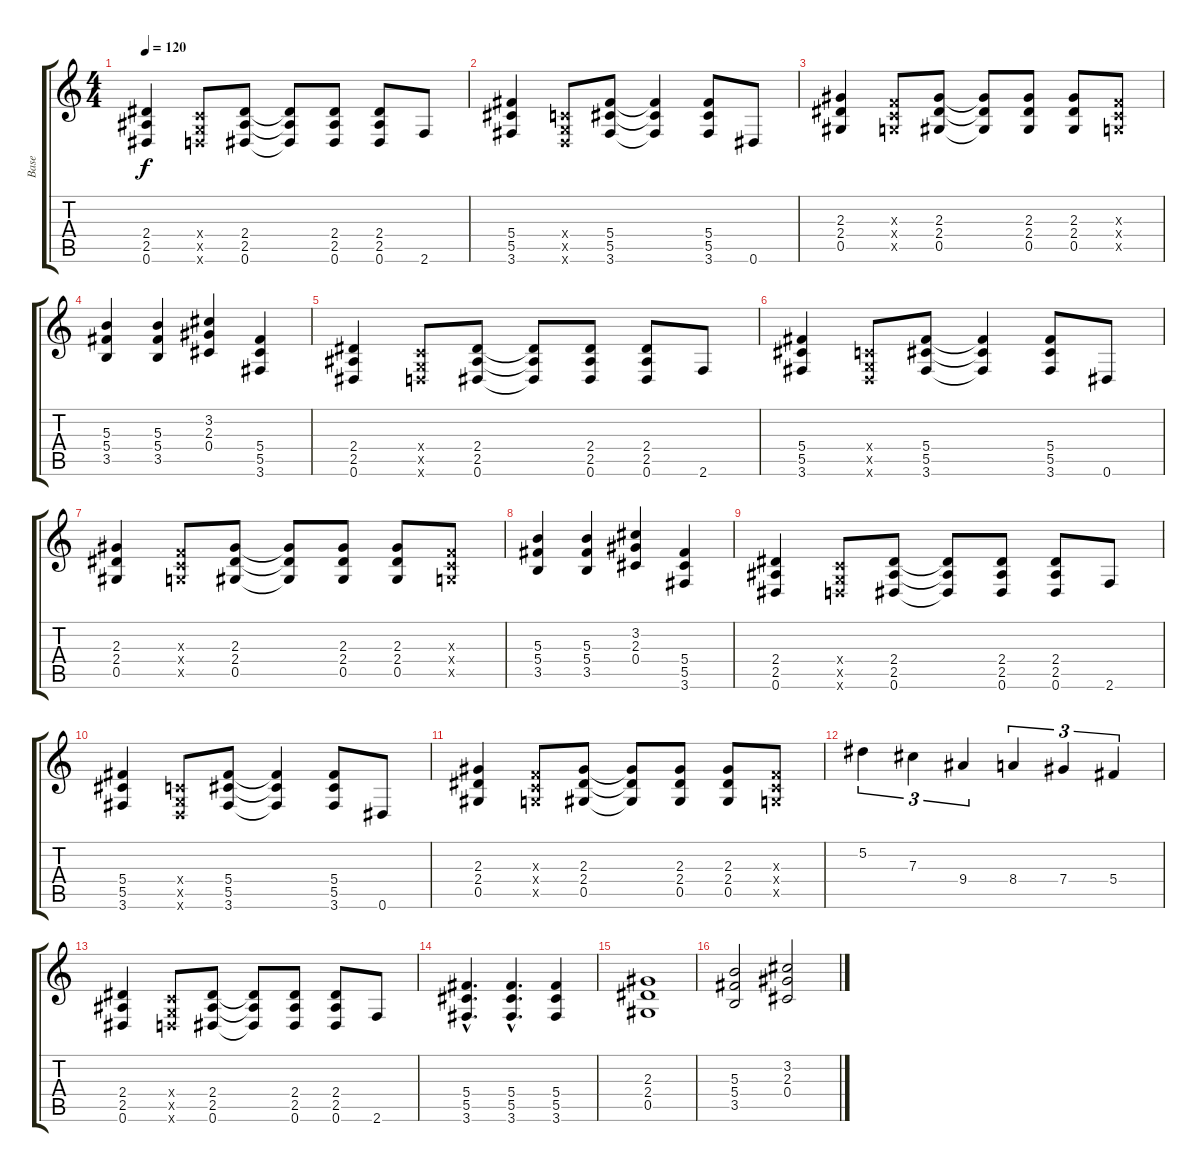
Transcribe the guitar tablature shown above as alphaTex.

\track ("Base" "Base") {instrument electricguitarjazz}
\staff {score tabs}
\tuning (Eb4 Bb3 Gb3 Db3 Ab2 Eb2) {hide}
\ts (4 4)
\tempo 120
\clef g2
\ks c
(2.4 2.5 0.6).4{dy f} (-1.4{x} -1.5{x} -1.6{x}).8 (2.4 2.5 0.6).8 (2.4{t} 2.5{t} 0.6{t}).8 (2.4 2.5 0.6).8 (2.4 2.5 0.6).8 2.6.8 |
(5.4 5.5 3.6).4 (-1.4{x} -1.5{x} -1.6{x}).8 (5.4 5.5 3.6).8 (5.4{t} 5.5{t} 3.6{t}).4 (5.4 5.5 3.6).8 0.6.8 |
(2.3 2.4 0.5).4 (-1.3{x} -1.4{x} -1.5{x}).8 (2.3 2.4 0.5).8 (2.3{t} 2.4{t} 0.5{t}).8 (2.3 2.4 0.5).8 (2.3 2.4 0.5).8 (-1.3{x} -1.4{x} -1.5{x}).8 |
(5.3 5.4 3.5).4 (5.3 5.4 3.5).4 (3.2 2.3 0.4).4 (5.4 5.5 3.6).4 |
(2.4 2.5 0.6).4 (-1.4{x} -1.5{x} -1.6{x}).8 (2.4 2.5 0.6).8 (2.4{t} 2.5{t} 0.6{t}).8 (2.4 2.5 0.6).8 (2.4 2.5 0.6).8 2.6.8 |
(5.4 5.5 3.6).4 (-1.4{x} -1.5{x} -1.6{x}).8 (5.4 5.5 3.6).8 (5.4{t} 5.5{t} 3.6{t}).4 (5.4 5.5 3.6).8 0.6.8 |
(2.3 2.4 0.5).4 (-1.3{x} -1.4{x} -1.5{x}).8 (2.3 2.4 0.5).8 (2.3{t} 2.4{t} 0.5{t}).8 (2.3 2.4 0.5).8 (2.3 2.4 0.5).8 (-1.3{x} -1.4{x} -1.5{x}).8 |
(5.3 5.4 3.5).4 (5.3 5.4 3.5).4 (3.2 2.3 0.4).4 (5.4 5.5 3.6).4 |
(2.4 2.5 0.6).4 (-1.4{x} -1.5{x} -1.6{x}).8 (2.4 2.5 0.6).8 (2.4{t} 2.5{t} 0.6{t}).8 (2.4 2.5 0.6).8 (2.4 2.5 0.6).8 2.6.8 |
(5.4 5.5 3.6).4 (-1.4{x} -1.5{x} -1.6{x}).8 (5.4 5.5 3.6).8 (5.4{t} 5.5{t} 3.6{t}).4 (5.4 5.5 3.6).8 0.6.8 |
(2.3 2.4 0.5).4 (-1.3{x} -1.4{x} -1.5{x}).8 (2.3 2.4 0.5).8 (2.3{t} 2.4{t} 0.5{t}).8 (2.3 2.4 0.5).8 (2.3 2.4 0.5).8 (-1.3{x} -1.4{x} -1.5{x}).8 |
5.2.4{tu (3 2)} 7.3.4{tu (3 2)} 9.4.4{tu (3 2)} 8.4.4{tu (3 2)} 7.4.4{tu (3 2)} 5.4.4{tu (3 2)} |
(2.4 2.5 0.6).4 (-1.4{x} -1.5{x} -1.6{x}).8 (2.4 2.5 0.6).8 (2.4{t} 2.5{t} 0.6{t}).8 (2.4 2.5 0.6).8 (2.4 2.5 0.6).8 2.6.8 |
(5.4{hac} 5.5{hac} 3.6{hac}).4{d} (5.4{hac} 5.5{hac} 3.6{hac}).4{d} (5.4 5.5 3.6).4 |
(2.3 2.4 0.5).1 |
(5.3 5.4 3.5).2 (3.2 2.3 0.4).2
